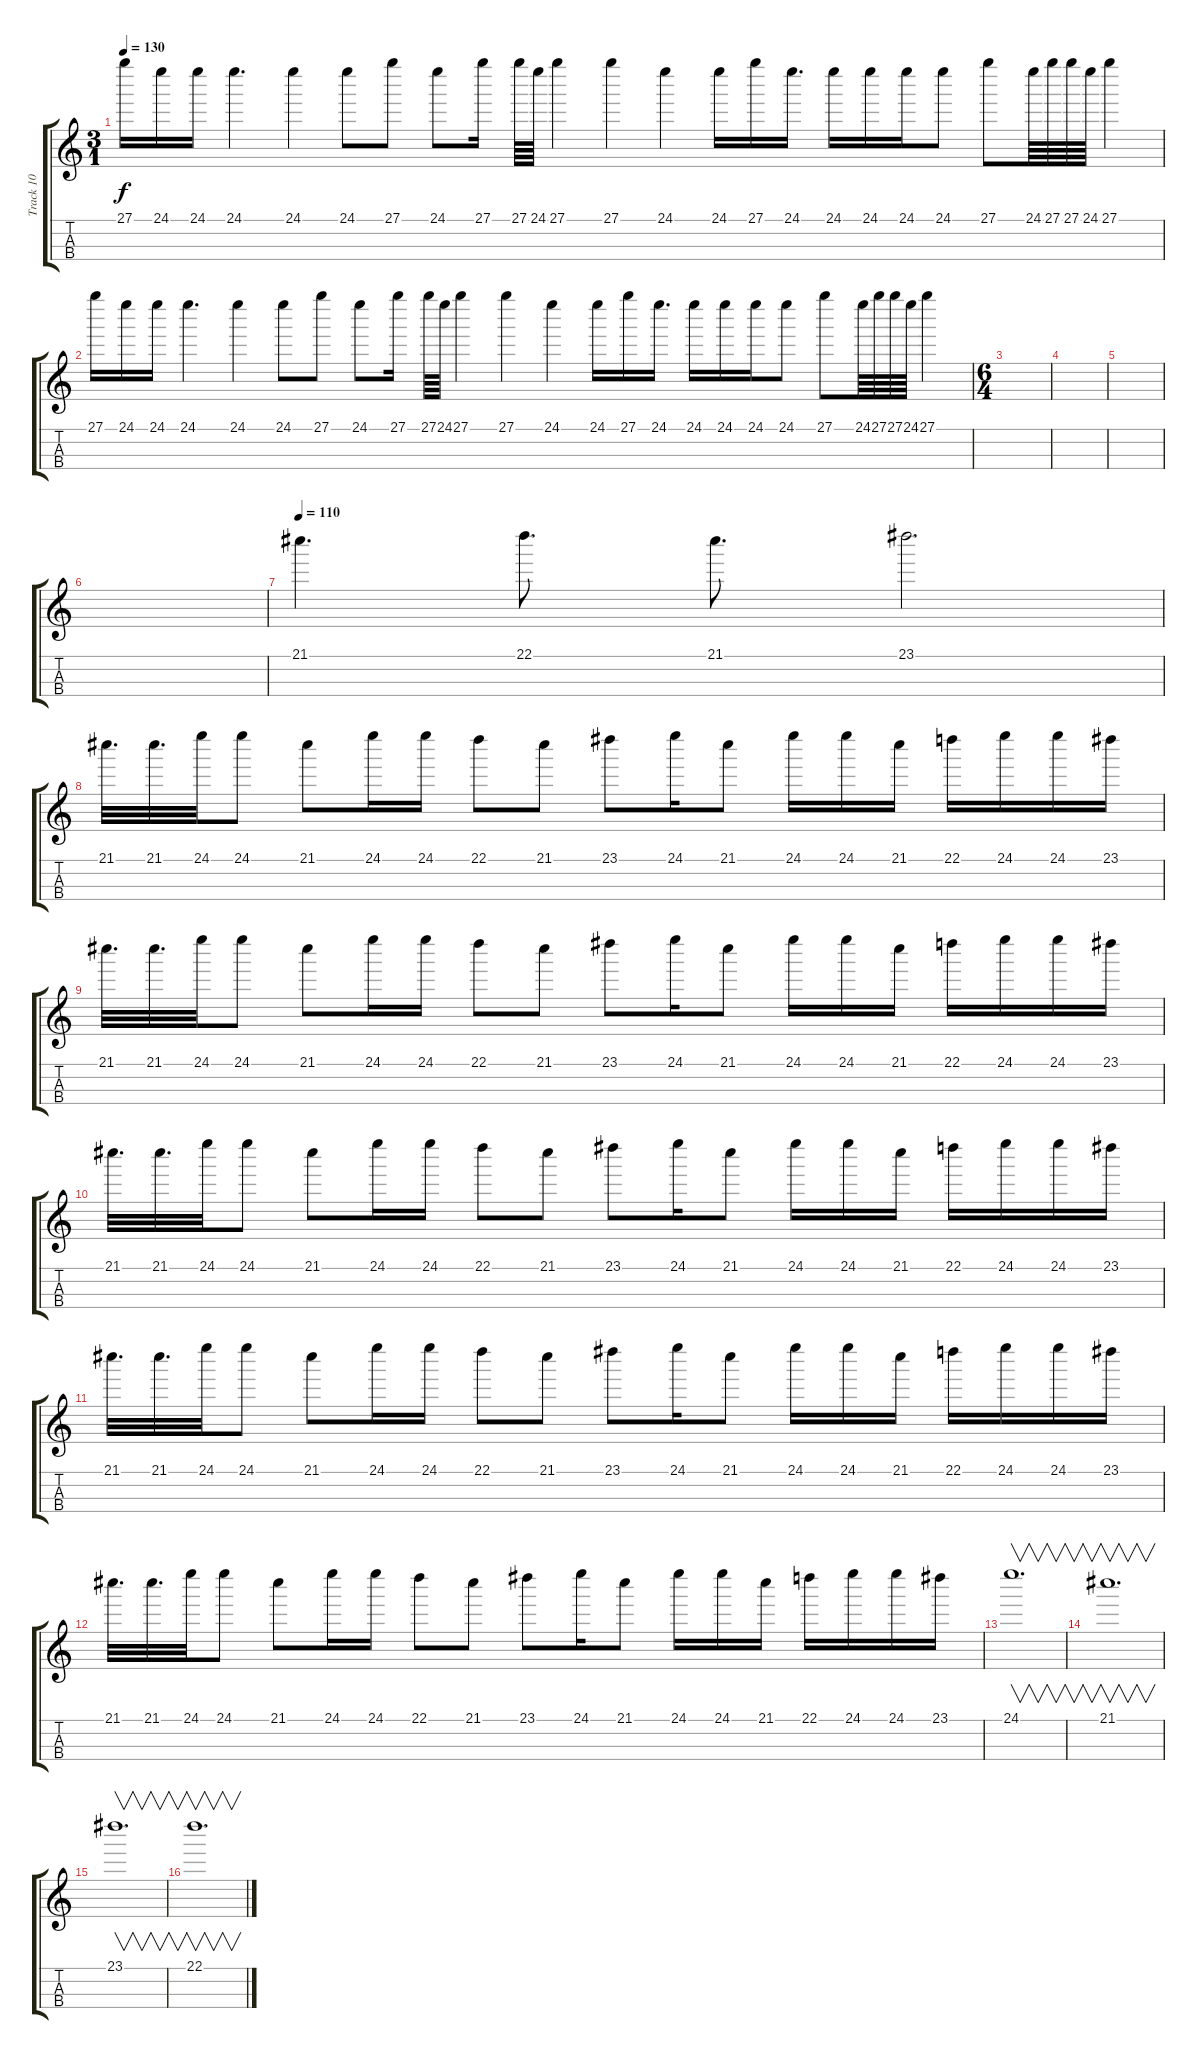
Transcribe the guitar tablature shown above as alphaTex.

\track ("Track 10" "Track 10") {instrument guitarharmonics}
\staff {score tabs}
\tuning (E4 B3 G3 D3) {hide}
\ts (3 1)
\tempo 130
\clef g2
\ks c
27.1.16{dy f volume 9} 24.1.16 24.1.16 24.1.4{d} 24.1.4 24.1.8 27.1.8 24.1.8 27.1.16 27.1.64 24.1.64 27.1.4 27.1.4 24.1.4 24.1.16 27.1.16{volume 9} 24.1.16{d} 24.1.16 24.1.16 24.1.16 24.1.8 27.1.8 24.1.64 27.1.64 27.1.64 24.1.64 27.1.4 |
27.1.16{volume 9} 24.1.16 24.1.16 24.1.4{d} 24.1.4 24.1.8 27.1.8 24.1.8 27.1.16 27.1.64 24.1.64 27.1.4 27.1.4 24.1.4 24.1.16 27.1.16{volume 9} 24.1.16{d} 24.1.16 24.1.16 24.1.16 24.1.8 27.1.8 24.1.64 27.1.64 27.1.64 24.1.64 27.1.4 |
\ts (6 4)
|
|
|
|
\tempo 110
21.1.4{d} 22.1.8{d} 21.1.8{d} 23.1.2{d} |
21.1.32{d} 21.1.32{d} 24.1.32 24.1.8 21.1.8 24.1.16 24.1.16 22.1.8 21.1.8 23.1.8 24.1.16 21.1.8 24.1.16 24.1.16 21.1.16 22.1.16 24.1.16 24.1.16 23.1.16 |
21.1.32{d} 21.1.32{d} 24.1.32 24.1.8 21.1.8 24.1.16 24.1.16 22.1.8 21.1.8 23.1.8 24.1.16 21.1.8 24.1.16 24.1.16 21.1.16 22.1.16 24.1.16 24.1.16 23.1.16 |
21.1.32{d} 21.1.32{d} 24.1.32 24.1.8 21.1.8 24.1.16 24.1.16 22.1.8 21.1.8 23.1.8 24.1.16 21.1.8 24.1.16 24.1.16 21.1.16 22.1.16 24.1.16 24.1.16 23.1.16 |
21.1.32{d} 21.1.32{d} 24.1.32 24.1.8 21.1.8 24.1.16 24.1.16 22.1.8 21.1.8 23.1.8 24.1.16 21.1.8 24.1.16 24.1.16 21.1.16 22.1.16 24.1.16 24.1.16 23.1.16 |
21.1.32{d} 21.1.32{d} 24.1.32 24.1.8 21.1.8 24.1.16 24.1.16 22.1.8 21.1.8 23.1.8 24.1.16 21.1.8 24.1.16 24.1.16 21.1.16 22.1.16 24.1.16 24.1.16 23.1.16 |
24.1.1{v d} |
21.1.1{v d} |
23.1.1{v d} |
22.1.1{v d}
